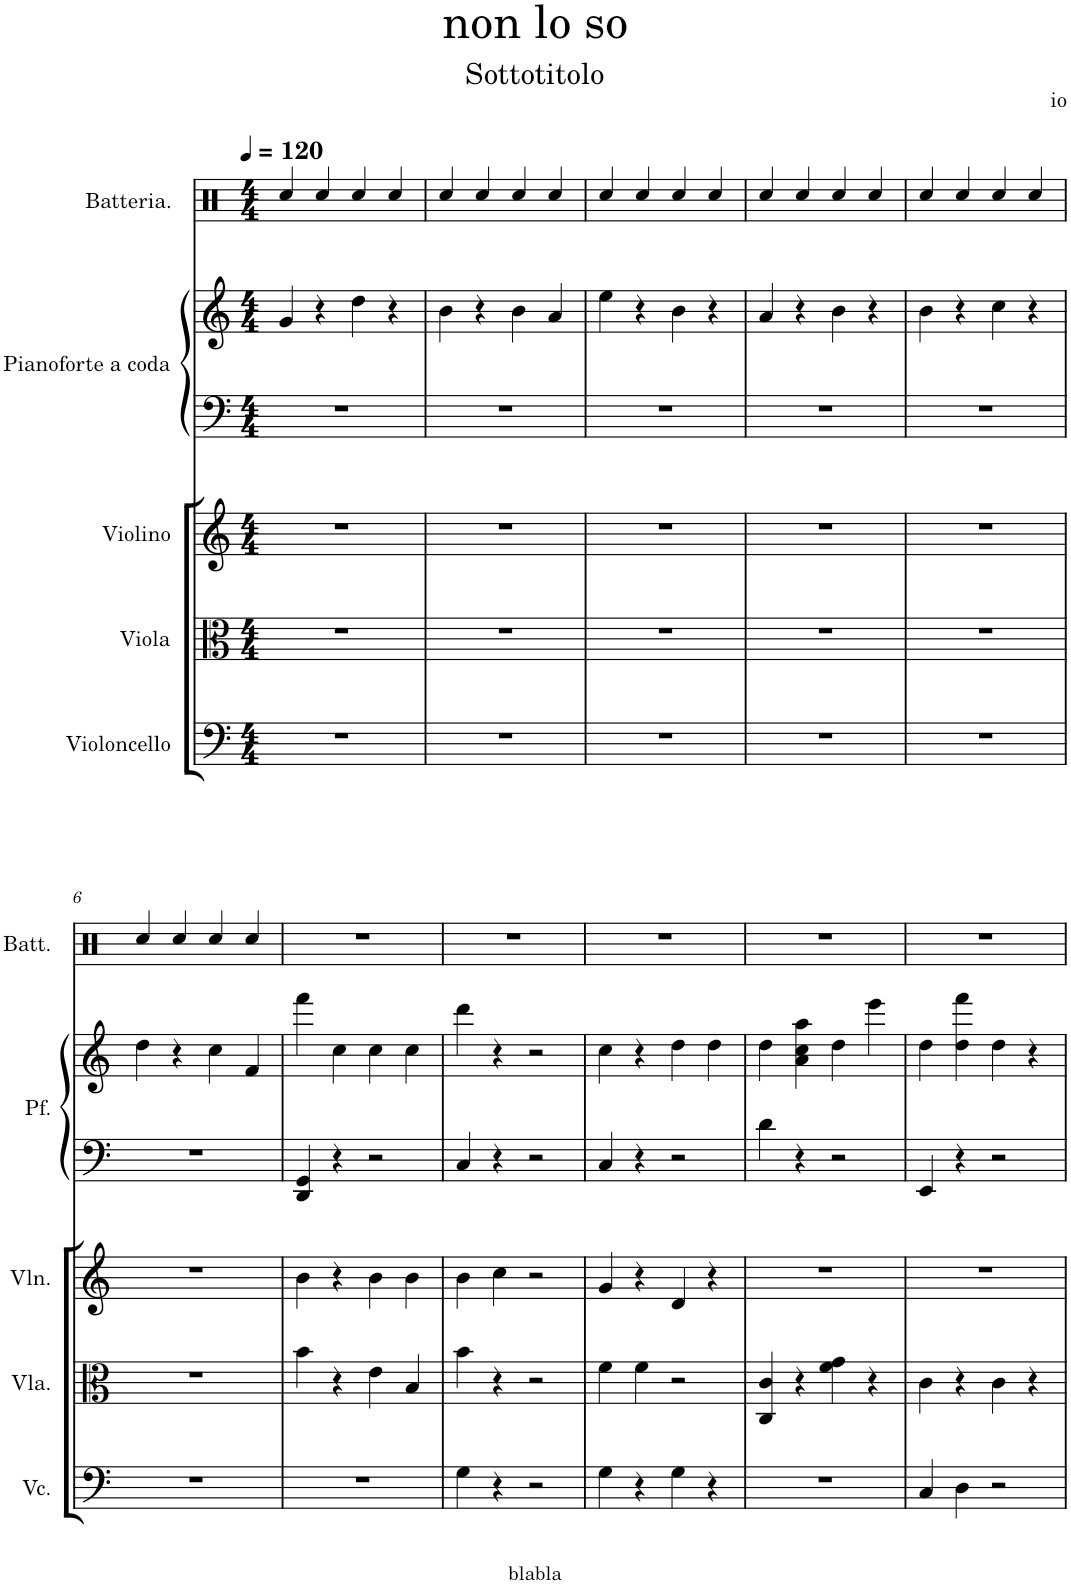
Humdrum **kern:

**kern	**kern	**kern	**kern	**kern	**kern
*part5	*part4	*part3	*part2	*part2	*part1
*staff6	*staff5	*staff4	*staff3	*staff2	*staff1
*I"Violoncello	*I"Viola	*I"Violino	*I"Pianoforte a coda	*	*I"Batteria.
*I'Vc.	*I'Vla.	*I'Vln.	*I'Pf.	*	*I'Batt.
*clefF4	*clefC3	*clefG2	*clefF4	*clefG2	*clefX
*k[]	*k[]	*k[]	*k[]	*k[]	*k[]
*M4/4	*M4/4	*M4/4	*M4/4	*M4/4	*M4/4
*MM120	*MM120	*MM120	*MM120	*MM120	*MM120
=1	=1	=1	=1	=1	=1
1r	1r	1r	1r	4g/	4Rcc/
.	.	.	.	4r	4Rcc/
.	.	.	.	4dd\	4Rcc/
.	.	.	.	4r	4Rcc/
=2	=2	=2	=2	=2	=2
1r	1r	1r	1r	4b\	4Rcc/
.	.	.	.	4r	4Rcc/
.	.	.	.	4b\	4Rcc/
.	.	.	.	4a/	4Rcc/
=3	=3	=3	=3	=3	=3
1r	1r	1r	1r	4ee\	4Rcc/
.	.	.	.	4r	4Rcc/
.	.	.	.	4b\	4Rcc/
.	.	.	.	4r	4Rcc/
=4	=4	=4	=4	=4	=4
1r	1r	1r	1r	4a/	4Rcc/
.	.	.	.	4r	4Rcc/
.	.	.	.	4b\	4Rcc/
.	.	.	.	4r	4Rcc/
=5	=5	=5	=5	=5	=5
1r	1r	1r	1r	4b\	4Rcc/
.	.	.	.	4r	4Rcc/
.	.	.	.	4cc\	4Rcc/
.	.	.	.	4r	4Rcc/
!!LO:LB:g=z
=6	=6	=6	=6	=6	=6
1r	1r	1r	1r	4dd\	4Rcc/
.	.	.	.	4r	4Rcc/
.	.	.	.	4cc\	4Rcc/
.	.	.	.	4f/	4Rcc/
=7	=7	=7	=7	=7	=7
1r	4b\	4b\	4DD/ 4GG/	4fff\	1r
.	4r	4r	4r	4cc\	.
.	4e\	4b\	2r	4cc\	.
.	4B/	4b\	.	4cc\	.
=8	=8	=8	=8	=8	=8
4G\	4b\	4b\	4C/	4ddd\	1r
4r	4r	4cc\	4r	4r	.
2r	2r	2r	2r	2r	.
=9	=9	=9	=9	=9	=9
4G\	4f\	4g/	4C/	4cc\	1r
4r	4f\	4r	4r	4r	.
4G\	2r	4d/	2r	4dd\	.
4r	.	4r	.	4dd\	.
=10	=10	=10	=10	=10	=10
1r	4C/ 4c/	1r	4d\	4dd\	1r
.	4r	.	4r	4a\ 4cc\ 4aa\	.
.	4f\ 4g\	.	2r	4dd\	.
.	4r	.	.	4eee\	.
=11	=11	=11	=11	=11	=11
4C/	4c\	1r	4EE/	4dd\	1r
4D\	4r	.	4r	4dd\ 4fff\	.
2r	4c\	.	2r	4dd\	.
.	4r	.	.	4r	.
=	=	=	=	=	=
*-	*-	*-	*-	*-	*-
